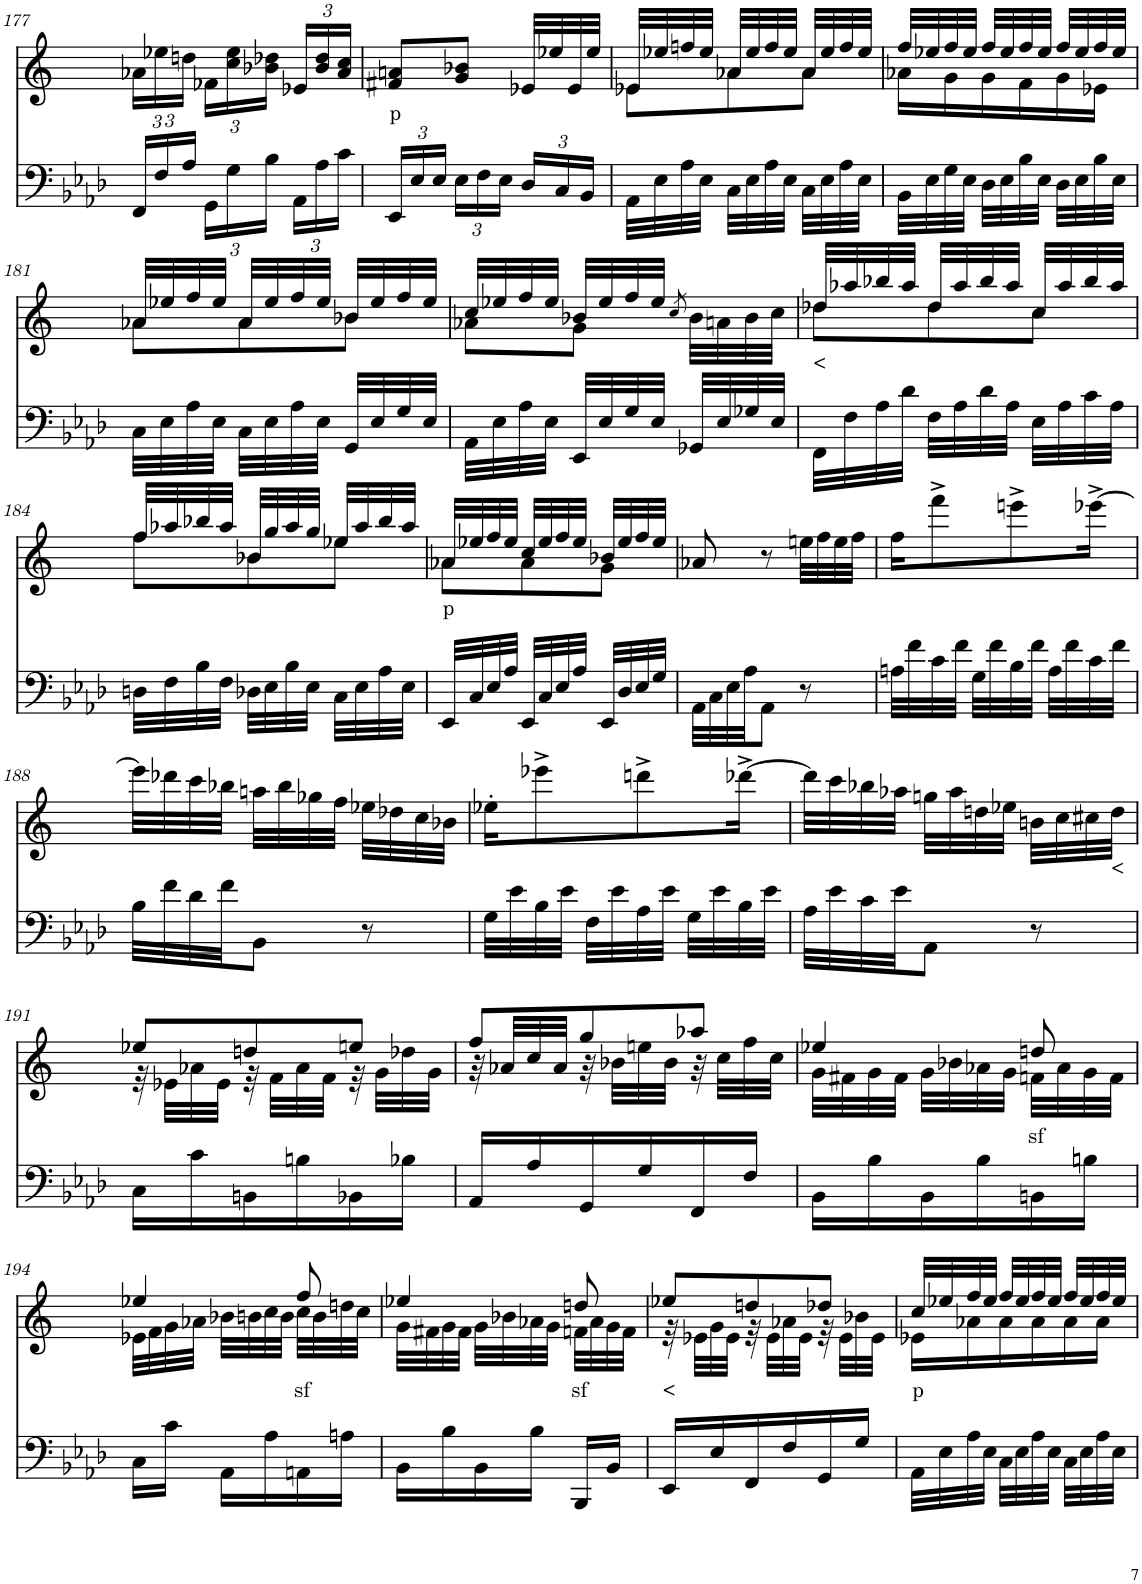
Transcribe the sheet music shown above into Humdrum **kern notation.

**kern	**kern	**text
*part2	*part1	*part1
*staff2	*staff1	*staff1
*I"Piano	*I"Piano	*
*I'Pno	*I'Pno	*
!!LO:PB:g=z
*clefF4	*clefG2	*
*k[b-e-a-d-]	*k[]	*
*M3/8	*M3/8	*
*Xbrackettup	*Xbrackettup	*
=177	=177	=177
24FF/LL	24a-X\LL	.
24F/	24ee-X\	.
24A-/JJ	24ddn\JJ	.
24GG\LL	24f-X\LL	.
24G\	24cc\ 24ee-\	.
24B-\JJ	24b-X\ 24dd-X\JJ	.
24AA-\LL	24e-X/LL	.
24A-\	24b-/ 24dd-/	.
24c\JJ	24a-/ 24cc/JJ	.
=178	=178	=178
!	!	!LO:LY:b
24EE-/LL	8f#X/ 8an/L	p
24E-/	.	.
24E-/JJ	.	.
24E-\LL	8g/ 8b-X/J	.
24F\	.	.
24E-\JJ	.	.
24D-/LL	32e-X/LLL	.
.	32ee-X/	.
24C/	.	.
.	32e-/	.
24BB-/JJ	.	.
.	32ee-/JJJ	.
=179	=179	=179
*	*^	*
32AA-\LLL	32e-X/LLL	8e-\L	.
32E-\	32ee-X/	.	.
32A-\	32ffn/	.	.
32E-\JJJ	32ee-/JJJ	.	.
32C\LLL	32a-X/LLL	8a-\	.
32E-\	32ee-/	.	.
32A-\	32ff/	.	.
32E-\JJJ	32ee-/JJJ	.	.
32C\LLL	32a-/LLL	8a-\J	.
32E-\	32ee-/	.	.
32A-\	32ff/	.	.
32E-\JJJ	32ee-/JJJ	.	.
=180	=180	=180	=180
32BB-\LLL	32ff/LLL	16a-X\LL	.
32E-\	32ee-X/	.	.
32G\	32ff/	16g\	.
32E-\JJJ	32ee-/JJJ	.	.
32D-\LLL	32ff/LLL	16g\	.
32E-\	32ee-/	.	.
32B-\	32ff/	16f\	.
32E-\JJJ	32ee-/JJJ	.	.
32D-\LLL	32ff/LLL	16g\	.
32E-\	32ee-/	.	.
32B-\	32ff/	16e-X\JJ	.
32E-\JJJ	32ee-/JJJ	.	.
!!LO:LB:g=z	!!
=181	=181	=181	=181
32C\LLL	32a-X/LLL	8a-\L	.
32E-\	32ee-X/	.	.
32A-\	32ff/	.	.
32E-\JJJ	32ee-/JJJ	.	.
32C\LLL	32a-/LLL	8a-\	.
32E-\	32ee-/	.	.
32A-\	32ff/	.	.
32E-\JJJ	32ee-/JJJ	.	.
32GG/LLL	32b-X/LLL	8b-\J	.
32E-/	32ee-/	.	.
32G/	32ff/	.	.
32E-/JJJ	32ee-/JJJ	.	.
=182	=182	=182	=182
32AA-\LLL	32cc/LLL	8a-X\L	.
32E-\	32ee-X/	.	.
32A-\	32ff/	.	.
32E-\JJJ	32ee-/JJJ	.	.
32EE-/LLL	32b-X/LLL	8g\J	.
32E-/	32ee-/	.	.
32G/	32ff/	.	.
32E-/JJJ	32ee-/JJJ	.	.
.	8qcc/	.	.
32GG-X/LLL	32b-\LLL	8ryy	.
32E-/	32an\	.	.
32G-X/	32b-\	.	.
32E-/JJJ	32cc\JJJ	.	.
=183	=183	=183	=183
!	!	!	!LO:LY:b
32FF\LLL	32dd-X/LLL	8dd-\L	<
32F\	32aa-X/	.	.
32A-\	32bb-X/	.	.
32d-\JJJ	32aa-/JJJ	.	.
32F\LLL	32dd-/LLL	8dd-\	.
32A-\	32aa-/	.	.
32d-\	32bb-/	.	.
32A-\JJJ	32aa-/JJJ	.	.
32E-\LLL	32cc/LLL	8cc\J	.
32A-\	32aa-/	.	.
32c\	32bb-/	.	.
32A-\JJJ	32aa-/JJJ	.	.
!!LO:LB:g=z	!!
=184	=184	=184	=184
32Dn\LLL	32ff/LLL	8ff\L	.
32F\	32aa-X/	.	.
32B-\	32bb-X/	.	.
32F\JJJ	32aa-/JJJ	.	.
32D-X\LLL	32b-X/LLL	8b-\	.
32E-\	32gg/	.	.
32B-\	32aa-/	.	.
32E-\JJJ	32gg/JJJ	.	.
32C\LLL	32ee-X/LLL	8ee-\J	.
32E-\	32aa-/	.	.
32A-\	32bb-/	.	.
32E-\JJJ	32aa-/JJJ	.	.
=185	=185	=185	=185
!	!	!	!LO:LY:b
32EE-/LLL	32a-X/LLL	8a-\L	p
32C/	32ee-X/	.	.
32E-/	32ff/	.	.
32A-/JJJ	32ee-/JJJ	.	.
32EE-/LLL	32cc/LLL	8a-\	.
32C/	32ee-/	.	.
32E-/	32ff/	.	.
32A-/JJJ	32ee-/JJJ	.	.
32EE-/LLL	32b-X/LLL	8g\J	.
32D-/	32ee-/	.	.
32E-/	32ff/	.	.
32G/JJJ	32ee-/JJJ	.	.
*	*v	*v	*
=186	=186	=186
32AA-\LLL	8a-X/	.
32C\	.	.
32E-\	.	.
32A-\JJ	.	.
8AA-\J	8r	.
8r	32een\LLL	.
.	32ff\	.
.	32ee\	.
.	32ff\JJJ	.
=187	=187	=187
32An\LLL	16ff\KL	.
32f\	.	.
32c\	8fff^\	.
32f\JJJ	.	.
32G\LLL	.	.
32f\	.	.
32B-\	8eeen^\	.
32f\JJJ	.	.
32A\LLL	.	.
32f\	.	.
32c\	[16eee-X^\Jk	.
32f\JJJ	.	.
!!LO:LB:g=z
=188	=188	=188
32B-\LLL	32eee-\LLL]	.
32f\	32ddd-X\	.
32d-\	32ccc\	.
32f\JJ	32bb-X\JJJ	.
8BB-\J	32aan\LLL	.
.	32bb-\	.
.	32gg-X\	.
.	32ff\JJJ	.
8r	32ee-X\LLL	.
.	32dd-X\	.
.	32cc\	.
.	32b-X\JJJ	.
=189	=189	=189
32G\LLL	16ee-X'\KL	.
32e-\	.	.
32B-\	8eee-X^\	.
32e-\JJJ	.	.
32F\LLL	.	.
32e-\	.	.
32A-\	8dddn^\	.
32e-\JJJ	.	.
32G\LLL	.	.
32e-\	.	.
32B-\	[16ddd-X^\Jk	.
32e-\JJJ	.	.
=190	=190	=190
32A-\LLL	32ddd-\LLL]	.
32e-\	32ccc\	.
32c\	32bb-X\	.
32e-\JJ	32aa-X\JJJ	.
8AA-\J	32ggn\LLL	.
.	32aa-\	.
.	32ddn\	.
.	32ee-X\JJJ	.
8r	32bn\LLL	.
.	32cc\	.
.	32cc#X\	.
!	!	!LO:LY:b
.	32dd\JJJ	<
!!LO:LB:g=z
=191	=191	=191
*	*^	*
16C\LL	8ee-X/L	32r	.
.	.	32e-X\LLL	.
16c\	.	32a-X\	.
.	.	32e-\JJJ	.
16BBn\	8ddn/	32r	.
.	.	32f\LLL	.
16Bn\	.	32a-\	.
.	.	32f\JJJ	.
16BB-X\	8een/J	32r	.
.	.	32g\LLL	.
16B-X\JJ	.	32dd-X\	.
.	.	32g\JJJ	.
=192	=192	=192	=192
16AA-/LL	8ff/L	32r	.
.	.	32a-X/LLL	.
16A-/	.	32cc/	.
.	.	32a-/JJJ	.
16GG/	8gg/	32r	.
.	.	32b-X\LLL	.
16G/	.	32een\	.
.	.	32b-\JJJ	.
16FF/	8aa-X/J	32r	.
.	.	32cc\LLL	.
16F/JJ	.	32ff\	.
.	.	32cc\JJJ	.
=193	=193	=193	=193
16BB-\LL	4ee-X/	32g\LLL	.
.	.	32f#X\	.
16B-\	.	32g\	.
.	.	32f#\JJJ	.
16BB-\	.	32g\LLL	.
.	.	32b-X\	.
16B-\	.	32a-X\	.
.	.	32g\JJJ	.
!	!	!	!LO:LY:b
16BBn\	8ddn/	32fn\LLL	sf
.	.	32a-\	.
16Bn\JJ	.	32g\	.
.	.	32f\JJJ	.
!!LO:LB:g=z	!!
=194	=194	=194	=194
16C\LL	4ee-X/	32e-X\LLL	.
.	.	32f\	.
16c\JJ	.	32g\	.
.	.	32a-X\JJJ	.
16AA-\LL	.	32b-X\LLL	.
.	.	32bn\	.
16A-\	.	32cc\	.
.	.	32b\JJJ	.
!	!	!	!LO:LY:b
16AAn\	8ff/	32cc\LLL	sf
.	.	32b\	.
16An\JJ	.	32ddn\	.
.	.	32cc\JJJ	.
=195	=195	=195	=195
16BB-\LL	4ee-X/	32g\LLL	.
.	.	32f#X\	.
16B-\	.	32g\	.
.	.	32f#\JJJ	.
16BB-\	.	32g\LLL	.
.	.	32b-X\	.
16B-\JJ	.	32a-X\	.
.	.	32g\JJJ	.
!	!	!	!LO:LY:b
16BBB-/LL	8ddn/	32fn\LLL	sf
.	.	32a-\	.
16BB-/JJ	.	32g\	.
.	.	32f\JJJ	.
=196	=196	=196	=196
!	!	!	!LO:LY:b
16EE-/LL	8ee-X/L	32r	<
.	.	32e-X\LLL	.
16E-/	.	32g\	.
.	.	32e-\JJJ	.
16FF/	8ddn/	32r	.
.	.	32e-\LLL	.
16F/	.	32a-X\	.
.	.	32e-\JJJ	.
16GG/	8dd-X/J	32r	.
.	.	32e-\LLL	.
16G/JJ	.	32b-X\	.
.	.	32e-\JJJ	.
=197	=197	=197	=197
!	!	!	!LO:LY:b
32AA-\LLL	32cc/LLL	16e-X\LL	p
32E-\	32ee-X/	.	.
32A-\	32ff/	16a-X\	.
32E-\JJJ	32ee-/JJJ	.	.
32C\LLL	32ff/LLL	16a-\	.
32E-\	32ee-/	.	.
32A-\	32ff/	16a-\	.
32E-\JJJ	32ee-/JJJ	.	.
32C\LLL	32ff/LLL	16a-\	.
32E-\	32ee-/	.	.
32A-\	32ff/	16a-\JJ	.
32E-\JJJ	32ee-/JJJ	.	.
*	*v	*v	*
=	=	=
*-	*-	*-
